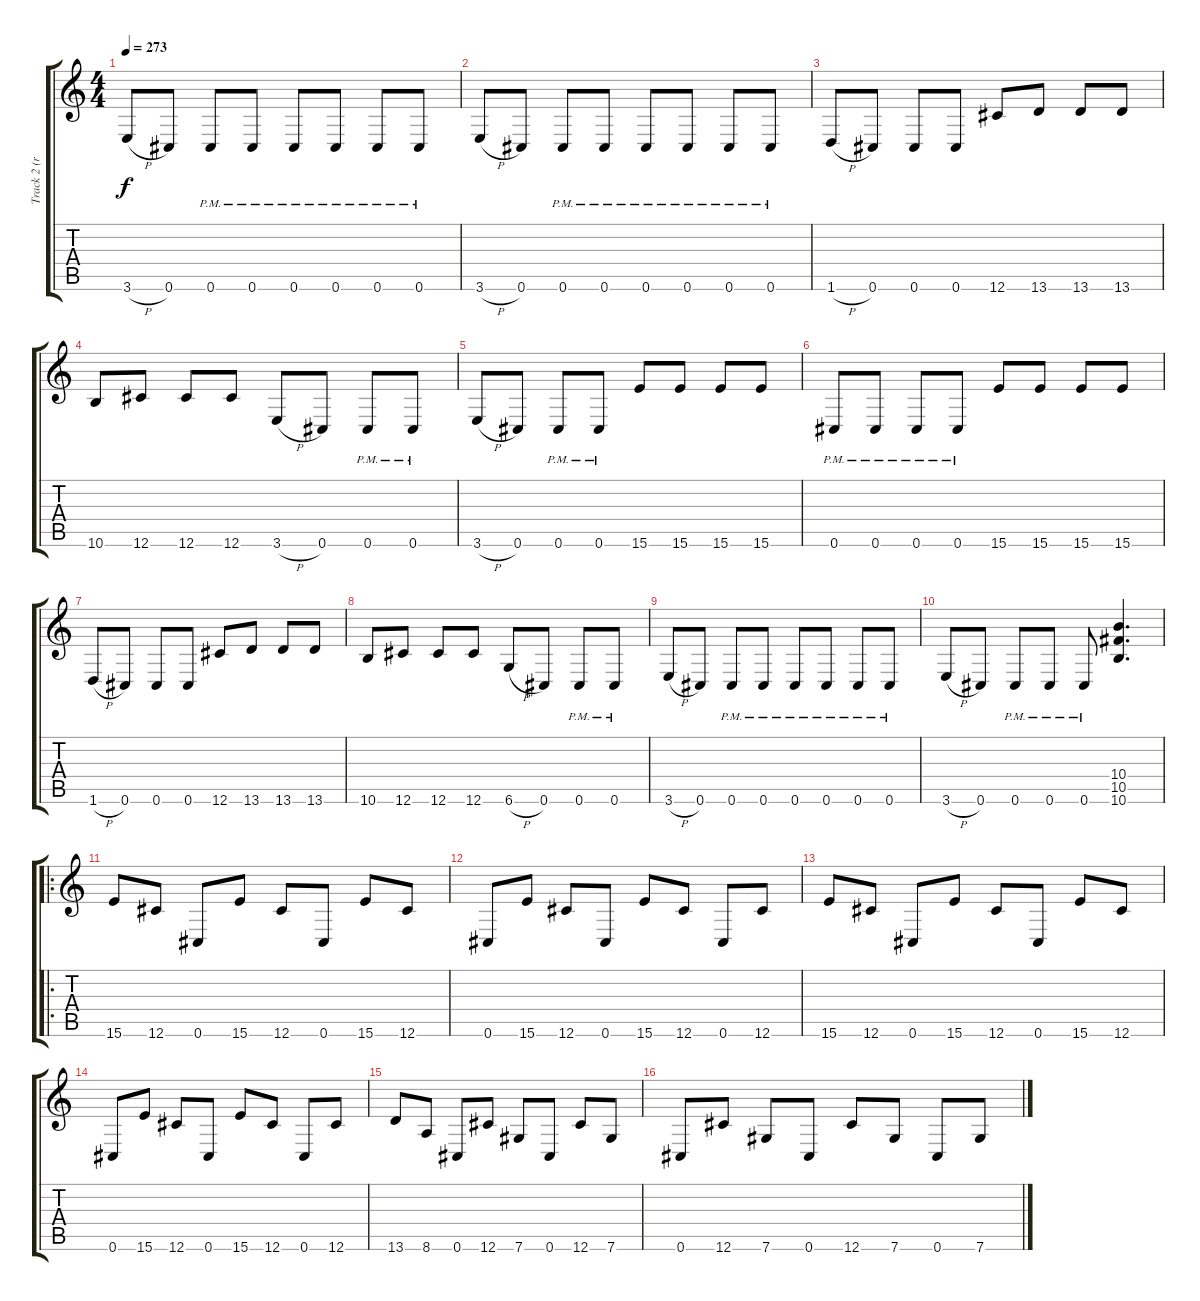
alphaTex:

\track ("Track 2 (right)" "Track 2 (r") {instrument distortionguitar}
\staff {score tabs}
\tuning (Eb4 Bb3 Gb3 Db3 Ab2 Db2) {hide}
\ts (4 4)
\tempo 273
\clef g2
\ks c
3.6{h}.8{dy f} 0.6.8 0.6{pm}.8 0.6{pm}.8 0.6{pm}.8 0.6{pm}.8 0.6{pm}.8 0.6{pm}.8 |
3.6{h}.8 0.6.8 0.6{pm}.8 0.6{pm}.8 0.6{pm}.8 0.6{pm}.8 0.6{pm}.8 0.6{pm}.8 |
1.6{h}.8 0.6.8 0.6.8 0.6.8 12.6.8 13.6.8 13.6.8 13.6.8 |
10.6.8 12.6.8 12.6.8 12.6.8 3.6{h}.8 0.6.8 0.6{pm}.8 0.6{pm}.8 |
3.6{h}.8 0.6.8 0.6{pm}.8 0.6{pm}.8 15.6.8 15.6.8 15.6.8 15.6.8 |
0.6{pm}.8 0.6{pm}.8 0.6{pm}.8 0.6{pm}.8 15.6.8 15.6.8 15.6.8 15.6.8 |
1.6{h}.8 0.6.8 0.6.8 0.6.8 12.6.8 13.6.8 13.6.8 13.6.8 |
10.6.8 12.6.8 12.6.8 12.6.8 6.6{h}.8 0.6.8 0.6{pm}.8 0.6{pm}.8 |
3.6{h}.8 0.6.8 0.6{pm}.8 0.6{pm}.8 0.6{pm}.8 0.6{pm}.8 0.6{pm}.8 0.6{pm}.8 |
3.6{h}.8 0.6.8 0.6{pm}.8 0.6{pm}.8 0.6{pm}.8 (10.4 10.5 10.6).4{d} |
\ro
15.6.8 12.6.8 0.6.8 15.6.8 12.6.8 0.6.8 15.6.8 12.6.8 |
0.6.8 15.6.8 12.6.8 0.6.8 15.6.8 12.6.8 0.6.8 12.6.8 |
15.6.8 12.6.8 0.6.8 15.6.8 12.6.8 0.6.8 15.6.8 12.6.8 |
0.6.8 15.6.8 12.6.8 0.6.8 15.6.8 12.6.8 0.6.8 12.6.8 |
13.6.8 8.6.8 0.6.8 12.6.8 7.6.8 0.6.8 12.6.8 7.6.8 |
0.6.8 12.6.8 7.6.8 0.6.8 12.6.8 7.6.8 0.6.8 7.6.8
